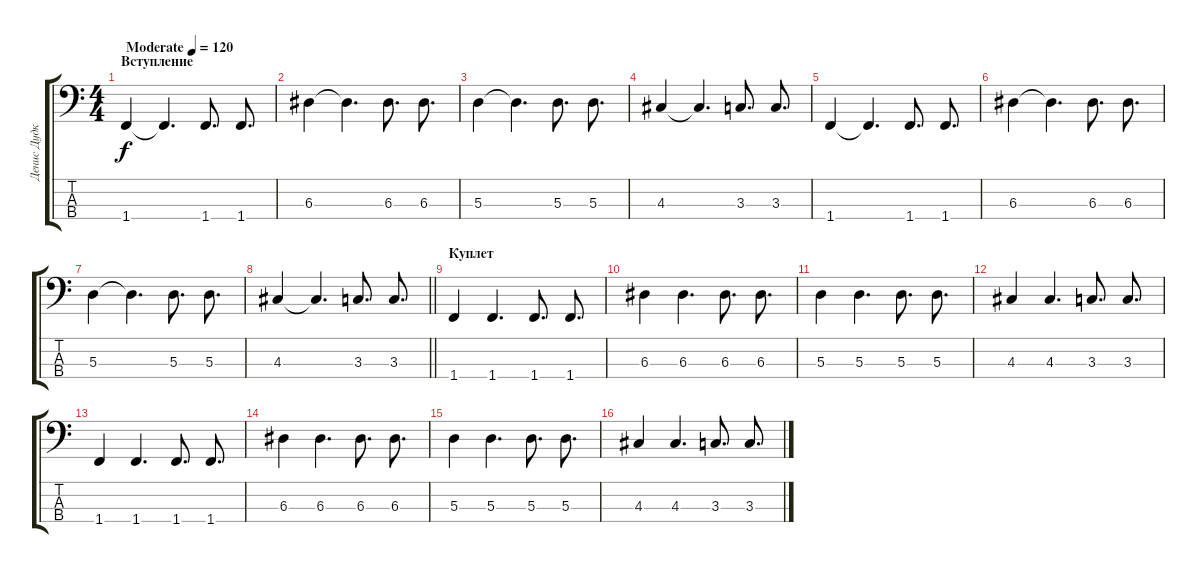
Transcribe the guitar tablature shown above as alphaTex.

\track ("Денис Дудко" "Денис Дудк") {instrument electricbassfinger}
\staff {score tabs}
\tuning (G2 D2 A1 E1) {hide}
\ts (4 4)
\section ("" "Вступление")
\tempo (120 "Moderate")
\clef f4
\ks c
1.4.4{dy f instrument electricbassfinger} 1.4{t}.4{d} 1.4.8{d} 1.4.8{d} |
6.3.4 6.3{t}.4{d} 6.3.8{d} 6.3.8{d} |
5.3.4 5.3{t}.4{d} 5.3.8{d} 5.3.8{d} |
4.3.4 4.3{t}.4{d} 3.3.8{d} 3.3.8{d} |
1.4.4 1.4{t}.4{d} 1.4.8{d} 1.4.8{d} |
6.3.4 6.3{t}.4{d} 6.3.8{d} 6.3.8{d} |
5.3.4 5.3{t}.4{d} 5.3.8{d} 5.3.8{d} |
\barLineRight lightlight
4.3.4 4.3{t}.4{d} 3.3.8{d} 3.3.8{d} |
\section ("" "Куплет")
1.4.4 1.4.4{d} 1.4.8{d} 1.4.8{d} |
6.3.4 6.3.4{d} 6.3.8{d} 6.3.8{d} |
5.3.4 5.3.4{d} 5.3.8{d} 5.3.8{d} |
4.3.4 4.3.4{d} 3.3.8{d} 3.3.8{d} |
1.4.4 1.4.4{d} 1.4.8{d} 1.4.8{d} |
6.3.4 6.3.4{d} 6.3.8{d} 6.3.8{d} |
5.3.4 5.3.4{d} 5.3.8{d} 5.3.8{d} |
4.3.4 4.3.4{d} 3.3.8{d} 3.3.8{d}
